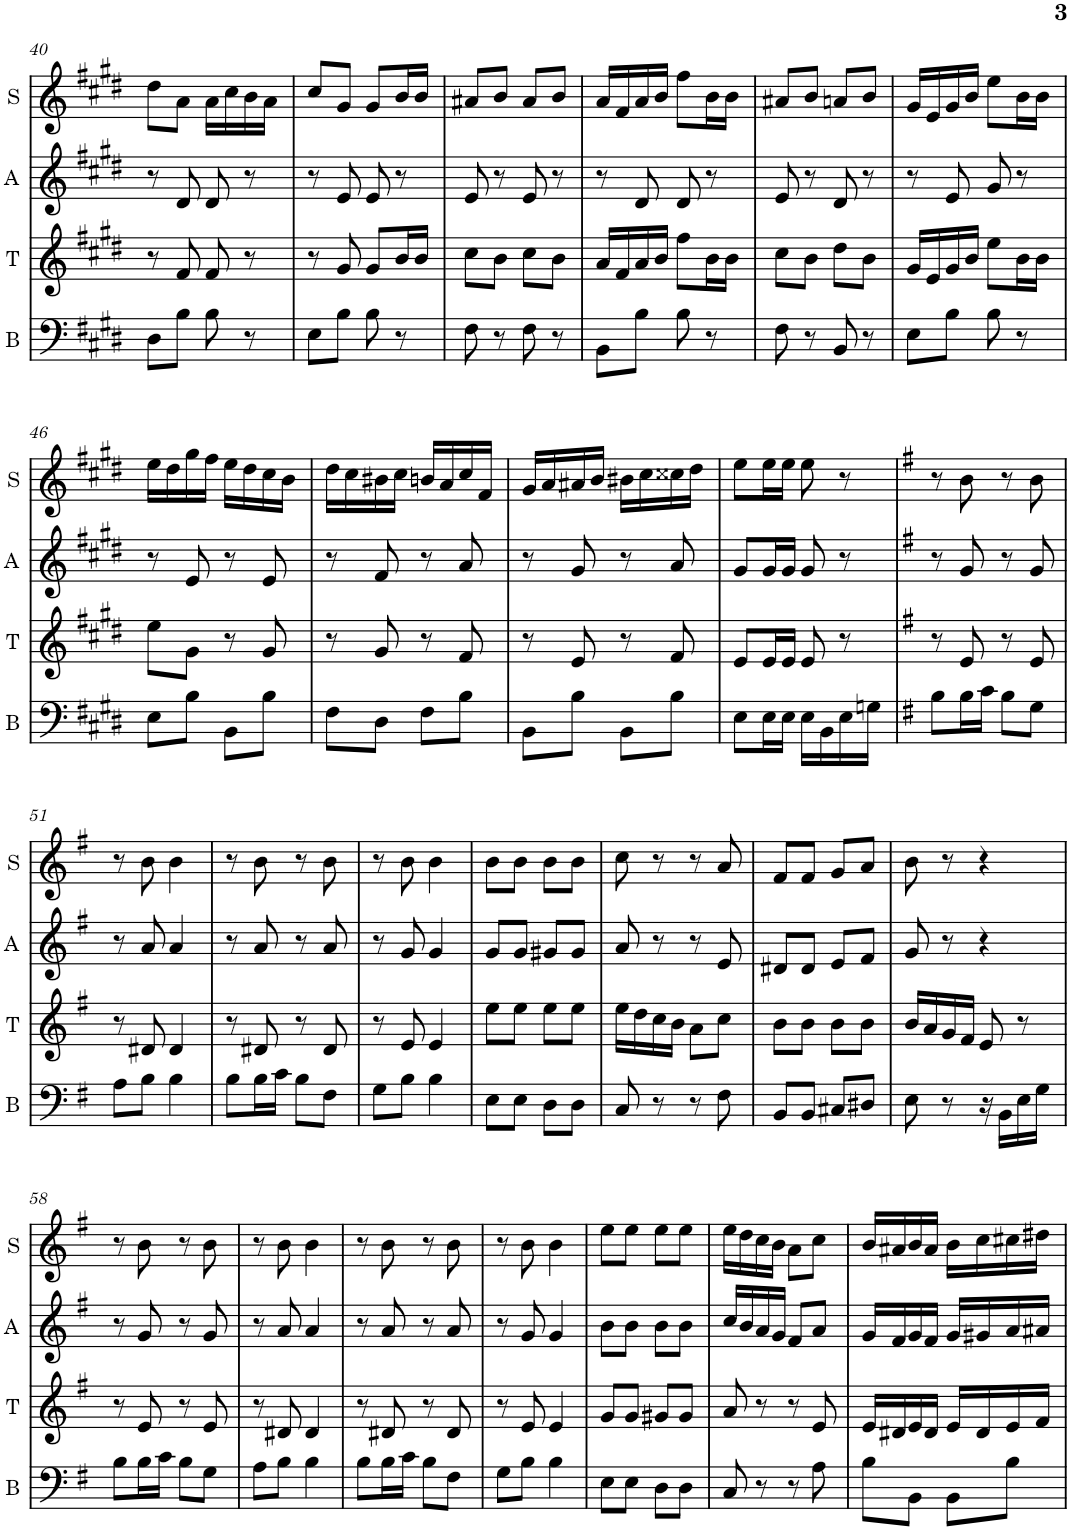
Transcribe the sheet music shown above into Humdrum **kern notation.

**kern	**kern	**kern	**kern
*part4	*part3	*part2	*part1
*staff4	*staff3	*staff2	*staff1
*I"Bass	*I"Tenor	*I"Alto	*I"Soprano
*I'B	*I'T	*I'A	*I'S
!!LO:PB:g=z
*clefF4	*clefG2	*clefG2	*clefG2
*k[f#c#g#d#]	*k[f#c#g#d#]	*k[f#c#g#d#]	*k[f#c#g#d#]
*M2/4	*M2/4	*M2/4	*M2/4
=40	=40	=40	=40
8D#\L	8r	8r	8dd#\L
8B\J	8f#/	8d#/	8a\J
8B\	8f#/	8d#/	16a\LL
.	.	.	16cc#\
8r	8r	8r	16b\
.	.	.	16a\JJ
=41	=41	=41	=41
8E\L	8r	8r	8cc#/L
8B\J	8g#/	8e/	8g#/J
8B\	8g#/L	8e/	8g#/L
8r	16b/L	8r	16b/L
.	16b/JJ	.	16b/JJ
=42	=42	=42	=42
8F#\	8cc#\L	8e/	8a#X/L
8r	8b\J	8r	8b/J
8F#\	8cc#\L	8e/	8a#/L
8r	8b\J	8r	8b/J
=43	=43	=43	=43
8BB\L	16a/LL	8r	16a/LL
.	16f#/	.	16f#/
8B\J	16a/	8d#/	16a/
.	16b/JJ	.	16b/JJ
8B\	8ff#\L	8d#/	8ff#\L
8r	16b\L	8r	16b\L
.	16b\JJ	.	16b\JJ
=44	=44	=44	=44
8F#\	8cc#\L	8e/	8a#X/L
8r	8b\J	8r	8b/J
8BB/	8dd#\L	8d#/	8an/L
8r	8b\J	8r	8b/J
=45	=45	=45	=45
8E\L	16g#/LL	8r	16g#/LL
.	16e/	.	16e/
8B\J	16g#/	8e/	16g#/
.	16b/JJ	.	16b/JJ
8B\	8ee\L	8g#/	8ee\L
8r	16b\L	8r	16b\L
.	16b\JJ	.	16b\JJ
!!LO:LB:g=z
=46	=46	=46	=46
8E\L	8ee\L	8r	16ee\LL
.	.	.	16dd#\
8B\J	8g#\J	8e/	16gg#\
.	.	.	16ff#\JJ
8BB\L	8r	8r	16ee\LL
.	.	.	16dd#\
8B\J	8g#/	8e/	16cc#\
.	.	.	16b\JJ
=47	=47	=47	=47
8F#\L	8r	8r	16dd#\LL
.	.	.	16cc#\
8D#\J	8g#/	8f#/	16b#X\
.	.	.	16cc#\JJ
8F#\L	8r	8r	16bn/LL
.	.	.	16a/
8B\J	8f#/	8a/	16cc#/
.	.	.	16f#/JJ
=48	=48	=48	=48
8BB\L	8r	8r	16g#/LL
.	.	.	16a/
8B\J	8e/	8g#/	16a#X/
.	.	.	16b/JJ
8BB\L	8r	8r	16b#X\LL
.	.	.	16cc#\
8B\J	8f#/	8a/	16cc##X\
.	.	.	16dd#\JJ
=49	=49	=49	=49
8E\L	8e/L	8g#/L	8ee\L
16E\L	16e/L	16g#/L	16ee\L
16E\JJ	16e/JJ	16g#/JJ	16ee\JJ
16E\LL	8e/	8g#/	8ee\
16BB\	.	.	.
16E\	8r	8r	8r
16Gn\JJ	.	.	.
=50	=50	=50	=50
*k[f#]	*k[f#]	*k[f#]	*k[f#]
8B\L	8r	8r	8r
16B\L	8e/	8g/	8b\
16c\JJ	.	.	.
8B\L	8r	8r	8r
8G\J	8e/	8g/	8b\
!!LO:LB:g=z
=51	=51	=51	=51
8A\L	8r	8r	8r
8B\J	8d#X/	8a/	8b\
4B\	4d#/	4a/	4b\
=52	=52	=52	=52
8B\L	8r	8r	8r
16B\L	8d#X/	8a/	8b\
16c\JJ	.	.	.
8B\L	8r	8r	8r
8F#\J	8d#/	8a/	8b\
=53	=53	=53	=53
8G\L	8r	8r	8r
8B\J	8e/	8g/	8b\
4B\	4e/	4g/	4b\
=54	=54	=54	=54
8E\L	8ee\L	8g/L	8b\L
8E\J	8ee\J	8g/J	8b\J
8D\L	8ee\L	8g#X/L	8b\L
8D\J	8ee\J	8g#/J	8b\J
=55	=55	=55	=55
8C/	16ee\LL	8a/	8cc\
.	16dd\	.	.
8r	16cc\	8r	8r
.	16b\JJ	.	.
8r	8a\L	8r	8r
8F#\	8cc\J	8e/	8a/
=56	=56	=56	=56
8BB/L	8b\L	8d#X/L	8f#/L
8BB/J	8b\J	8d#/J	8f#/J
8C#X/L	8b\L	8e/L	8g/L
8D#X/J	8b\J	8f#/J	8a/J
=57	=57	=57	=57
8E\	16b/LL	8g/	8b\
.	16a/	.	.
8r	16g/	8r	8r
.	16f#/JJ	.	.
16r	8e/	4r	4r
16BB\LL	.	.	.
16E\	8r	.	.
16G\JJ	.	.	.
!!LO:LB:g=z
=58	=58	=58	=58
8B\L	8r	8r	8r
16B\L	8e/	8g/	8b\
16c\JJ	.	.	.
8B\L	8r	8r	8r
8G\J	8e/	8g/	8b\
=59	=59	=59	=59
8A\L	8r	8r	8r
8B\J	8d#X/	8a/	8b\
4B\	4d#/	4a/	4b\
=60	=60	=60	=60
8B\L	8r	8r	8r
16B\L	8d#X/	8a/	8b\
16c\JJ	.	.	.
8B\L	8r	8r	8r
8F#\J	8d#/	8a/	8b\
=61	=61	=61	=61
8G\L	8r	8r	8r
8B\J	8e/	8g/	8b\
4B\	4e/	4g/	4b\
=62	=62	=62	=62
8E\L	8g/L	8b\L	8ee\L
8E\J	8g/J	8b\J	8ee\J
8D\L	8g#X/L	8b\L	8ee\L
8D\J	8g#/J	8b\J	8ee\J
=63	=63	=63	=63
8C/	8a/	16cc/LL	16ee\LL
.	.	16b/	16dd\
8r	8r	16a/	16cc\
.	.	16g/JJ	16b\JJ
8r	8r	8f#/L	8a\L
8A\	8e/	8a/J	8cc\J
=64	=64	=64	=64
8B\L	16e/LL	16g/LL	16b/LL
.	16d#X/	16f#/	16a#X/
8BB\J	16e/	16g/	16b/
.	16d#/JJ	16f#/JJ	16a#/JJ
8BB\L	16e/LL	16g/LL	16b\LL
.	16d#/	16g#X/	16cc\
8B\J	16e/	16a/	16cc#X\
.	16f#/JJ	16a#X/JJ	16dd#X\JJ
=	=	=	=
*-	*-	*-	*-
